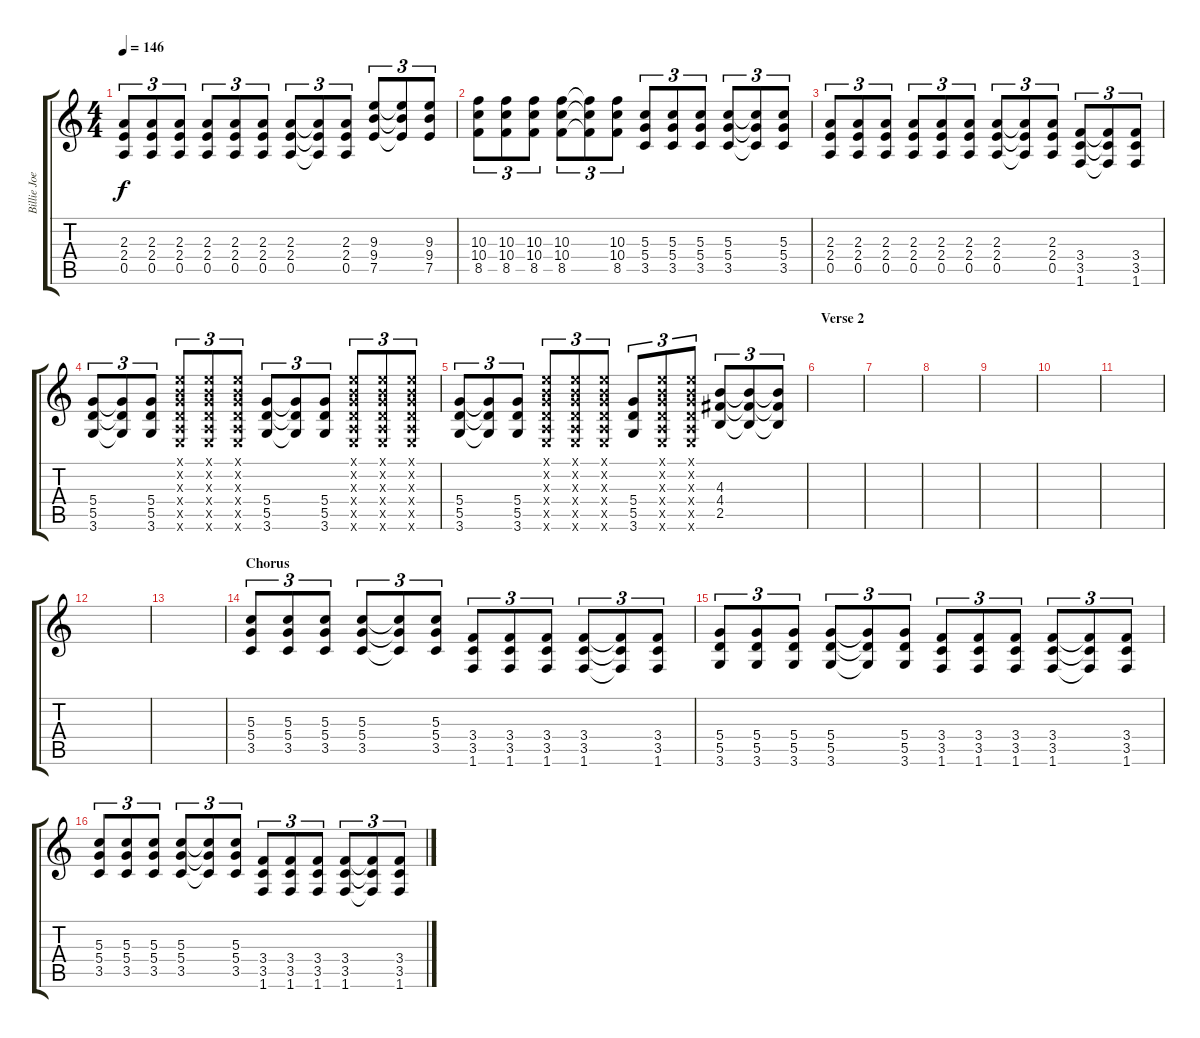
\track ("Billie Joe" "Billie Joe") {instrument overdrivenguitar}
\staff {score tabs}
\tuning (E4 B3 G3 D3 A2 E2) {hide}
\ts (4 4)
\tempo 146
\clef g2
\ks c
(2.3 2.4 0.5).8{tu (3 2) dy f} (2.3 2.4 0.5).8{tu (3 2)} (2.3 2.4 0.5).8{tu (3 2)} (2.3 2.4 0.5).8{tu (3 2)} (2.3 2.4 0.5).8{tu (3 2)} (2.3 2.4 0.5).8{tu (3 2)} (2.3 2.4 0.5).8{tu (3 2)} (2.3{t} 2.4{t} 0.5{t}).8{tu (3 2)} (2.3 2.4 0.5).8{tu (3 2)} (9.3 9.4 7.5).8{tu (3 2)} (9.3{t} 9.4{t} 7.5{t}).8{tu (3 2)} (9.3 9.4 7.5).8{tu (3 2)} |
(10.3 10.4 8.5).8{tu (3 2)} (10.3 10.4 8.5).8{tu (3 2)} (10.3 10.4 8.5).8{tu (3 2)} (10.3 10.4 8.5).8{tu (3 2)} (10.3{t} 10.4{t} 8.5{t}).8{tu (3 2)} (10.3 10.4 8.5).8{tu (3 2)} (5.3 5.4 3.5).8{tu (3 2)} (5.3 5.4 3.5).8{tu (3 2)} (5.3 5.4 3.5).8{tu (3 2)} (5.3 5.4 3.5).8{tu (3 2)} (5.3{t} 5.4{t} 3.5{t}).8{tu (3 2)} (5.3 5.4 3.5).8{tu (3 2)} |
(2.3 2.4 0.5).8{tu (3 2)} (2.3 2.4 0.5).8{tu (3 2)} (2.3 2.4 0.5).8{tu (3 2)} (2.3 2.4 0.5).8{tu (3 2)} (2.3 2.4 0.5).8{tu (3 2)} (2.3 2.4 0.5).8{tu (3 2)} (2.3 2.4 0.5).8{tu (3 2)} (2.3{t} 2.4{t} 0.5{t}).8{tu (3 2)} (2.3 2.4 0.5).8{tu (3 2)} (3.4 3.5 1.6).8{tu (3 2)} (3.4{t} 3.5{t} 1.6{t}).8{tu (3 2)} (3.4 3.5 1.6).8{tu (3 2)} |
(5.4 5.5 3.6).8{tu (3 2)} (5.4{t} 5.5{t} 3.6{t}).8{tu (3 2)} (5.4 5.5 3.6).8{tu (3 2)} (0.1{x} 0.2{x} 0.3{x} 0.4{x} 0.5{x} 0.6{x}).8{tu (3 2)} (0.1{x} 0.2{x} 0.3{x} 0.4{x} 0.5{x} 0.6{x}).8{tu (3 2)} (0.1{x} 0.2{x} 0.3{x} 0.4{x} 0.5{x} 0.6{x}).8{tu (3 2)} (5.4 5.5 3.6).8{tu (3 2)} (5.4{t} 5.5{t} 3.6{t}).8{tu (3 2)} (5.4 5.5 3.6).8{tu (3 2)} (0.1{x} 0.2{x} 0.3{x} 0.4{x} 0.5{x} 0.6{x}).8{tu (3 2)} (0.1{x} 0.2{x} 0.3{x} 0.4{x} 0.5{x} 0.6{x}).8{tu (3 2)} (0.1{x} 0.2{x} 0.3{x} 0.4{x} 0.5{x} 0.6{x}).8{tu (3 2)} |
(5.4 5.5 3.6).8{tu (3 2)} (5.4{t} 5.5{t} 3.6{t}).8{tu (3 2)} (5.4 5.5 3.6).8{tu (3 2)} (0.1{x} 0.2{x} 0.3{x} 0.4{x} 0.5{x} 0.6{x}).8{tu (3 2)} (0.1{x} 0.2{x} 0.3{x} 0.4{x} 0.5{x} 0.6{x}).8{tu (3 2)} (0.1{x} 0.2{x} 0.3{x} 0.4{x} 0.5{x} 0.6{x}).8{tu (3 2)} (5.4 5.5 3.6).8{tu (3 2)} (0.1{x} 0.2{x} 0.3{x} 0.4{x} 0.5{x} 0.6{x}).8{tu (3 2)} (0.1{x} 0.2{x} 0.3{x} 0.4{x} 0.5{x} 0.6{x}).8{tu (3 2)} (4.3 4.4 2.5).8{tu (3 2)} (4.3{t} 4.4{t} 2.5{t}).8{tu (3 2)} (4.3{t} 4.4{t} 2.5{t}).8{tu (3 2)} |
\section ("" "Verse 2")
|
|
|
|
|
|
|
|
\section ("" "Chorus")
(5.3 5.4 3.5).8{tu (3 2)} (5.3 5.4 3.5).8{tu (3 2)} (5.3 5.4 3.5).8{tu (3 2)} (5.3 5.4 3.5).8{tu (3 2)} (5.3{t} 5.4{t} 3.5{t}).8{tu (3 2)} (5.3 5.4 3.5).8{tu (3 2)} (3.4 3.5 1.6).8{tu (3 2)} (3.4 3.5 1.6).8{tu (3 2)} (3.4 3.5 1.6).8{tu (3 2)} (3.4 3.5 1.6).8{tu (3 2)} (3.4{t} 3.5{t} 1.6{t}).8{tu (3 2)} (3.4 3.5 1.6).8{tu (3 2)} |
(5.4 5.5 3.6).8{tu (3 2)} (5.4 5.5 3.6).8{tu (3 2)} (5.4 5.5 3.6).8{tu (3 2)} (5.4 5.5 3.6).8{tu (3 2)} (5.4{t} 5.5{t} 3.6{t}).8{tu (3 2)} (5.4 5.5 3.6).8{tu (3 2)} (3.4 3.5 1.6).8{tu (3 2)} (3.4 3.5 1.6).8{tu (3 2)} (3.4 3.5 1.6).8{tu (3 2)} (3.4 3.5 1.6).8{tu (3 2)} (3.4{t} 3.5{t} 1.6{t}).8{tu (3 2)} (3.4 3.5 1.6).8{tu (3 2)} |
(5.3 5.4 3.5).8{tu (3 2)} (5.3 5.4 3.5).8{tu (3 2)} (5.3 5.4 3.5).8{tu (3 2)} (5.3 5.4 3.5).8{tu (3 2)} (5.3{t} 5.4{t} 3.5{t}).8{tu (3 2)} (5.3 5.4 3.5).8{tu (3 2)} (3.4 3.5 1.6).8{tu (3 2)} (3.4 3.5 1.6).8{tu (3 2)} (3.4 3.5 1.6).8{tu (3 2)} (3.4 3.5 1.6).8{tu (3 2)} (3.4{t} 3.5{t} 1.6{t}).8{tu (3 2)} (3.4 3.5 1.6).8{tu (3 2)}
